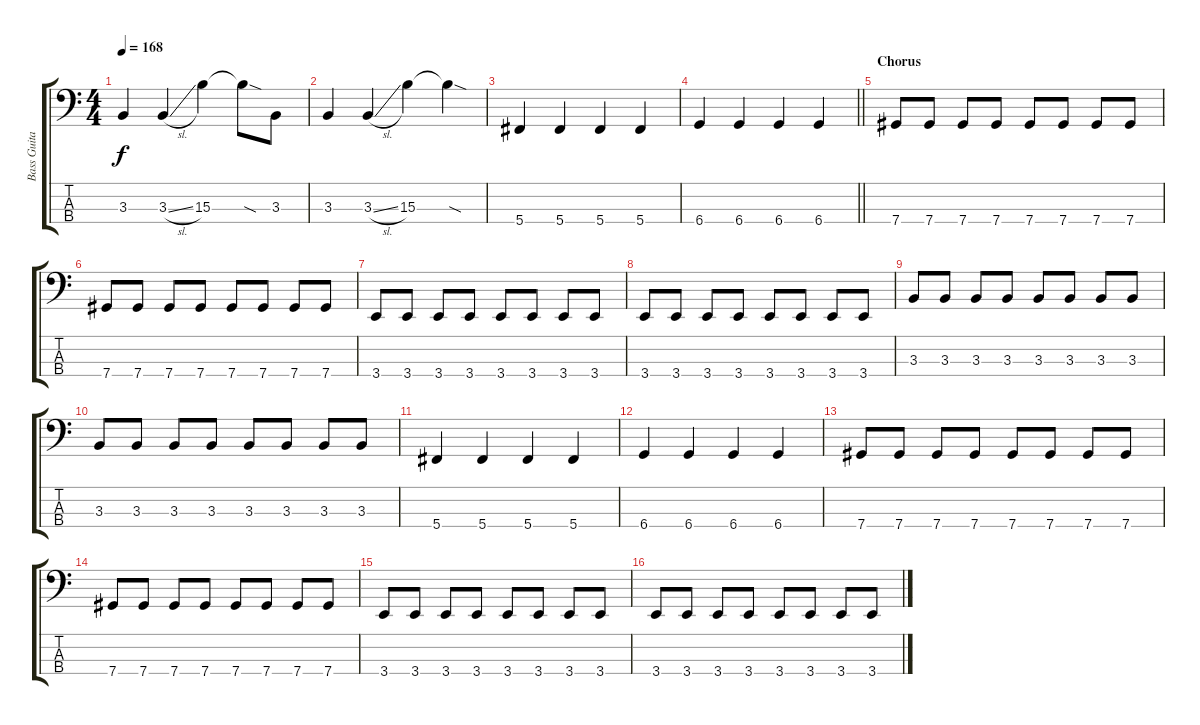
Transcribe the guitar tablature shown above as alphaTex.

\track ("Bass Guitar" "Bass Guita") {instrument electricbassfinger}
\staff {score tabs}
\tuning (Gb2 Db2 Ab1 Db1) {hide}
\ts (4 4)
\tempo 168
\clef f4
\ks c
3.3.4{dy f} 3.3{sl}.4 15.3.4 15.3{sod t}.8 3.3.8 |
3.3.4 3.3{sl}.4 15.3.4 15.3{sod t}.4 |
5.4.4 5.4.4 5.4.4 5.4.4 |
\barLineRight lightlight
6.4.4 6.4.4 6.4.4 6.4.4 |
\section ("" "Chorus")
7.4.8 7.4.8 7.4.8 7.4.8 7.4.8 7.4.8 7.4.8 7.4.8 |
7.4.8 7.4.8 7.4.8 7.4.8 7.4.8 7.4.8 7.4.8 7.4.8 |
3.4.8 3.4.8 3.4.8 3.4.8 3.4.8 3.4.8 3.4.8 3.4.8 |
3.4.8 3.4.8 3.4.8 3.4.8 3.4.8 3.4.8 3.4.8 3.4.8 |
3.3.8 3.3.8 3.3.8 3.3.8 3.3.8 3.3.8 3.3.8 3.3.8 |
3.3.8 3.3.8 3.3.8 3.3.8 3.3.8 3.3.8 3.3.8 3.3.8 |
5.4.4 5.4.4 5.4.4 5.4.4 |
6.4.4 6.4.4 6.4.4 6.4.4 |
7.4.8 7.4.8 7.4.8 7.4.8 7.4.8 7.4.8 7.4.8 7.4.8 |
7.4.8 7.4.8 7.4.8 7.4.8 7.4.8 7.4.8 7.4.8 7.4.8 |
3.4.8 3.4.8 3.4.8 3.4.8 3.4.8 3.4.8 3.4.8 3.4.8 |
3.4.8 3.4.8 3.4.8 3.4.8 3.4.8 3.4.8 3.4.8 3.4.8
